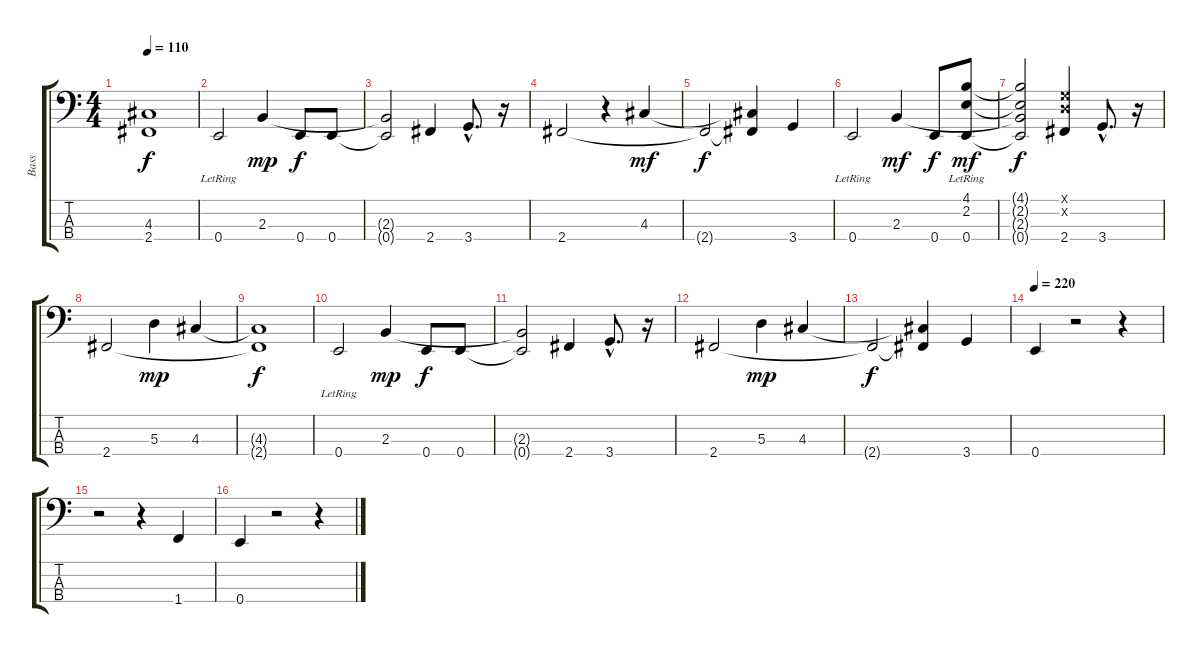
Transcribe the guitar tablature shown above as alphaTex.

\track ("Bass" "Bass") {instrument electricbassfinger}
\staff {score tabs}
\tuning (G2 D2 A1 E1) {hide}
\ts (4 4)
\tempo 110
\clef f4
\ks c
(4.3{t} 2.4{t}).1{dy f} |
0.4{lr}.2 2.3.4{dy mp} 0.4.8{dy f} 0.4.8 |
(2.3{t} 0.4{t}).2 2.4.4 3.4{hac}.8{d} r.16 |
2.4.2 r.4 4.3.4{dy mf} |
2.4{t}.2{dy f} (4.3{t} 2.4{t}).4 3.4.4 |
0.4{lr}.2 2.3.4{dy mf} 0.4.8{dy f} (4.1{lr} 2.2{lr} 0.4).8{dy mf} |
(4.1{t} 2.2{t} 2.3{t} 0.4{t}).2{dy f} (0.1{x} 0.2{x} 2.4).4 3.4{hac}.8{d} r.16 |
2.4.2 5.3.4{dy mp} 4.3.4 |
(4.3{t} 2.4{t}).1{dy f} |
0.4{lr}.2 2.3.4{dy mp} 0.4.8{dy f} 0.4.8 |
(2.3{t} 0.4{t}).2 2.4.4 3.4{hac}.8{d} r.16 |
2.4.2 5.3.4{dy mp} 4.3.4 |
2.4{t}.2{dy f} (4.3{t} 2.4{t}).4 3.4.4 |
\tempo 220
0.4.4 r.2 r.4 |
r.2 r.4 1.4.4 |
0.4.4 r.2 r.4
